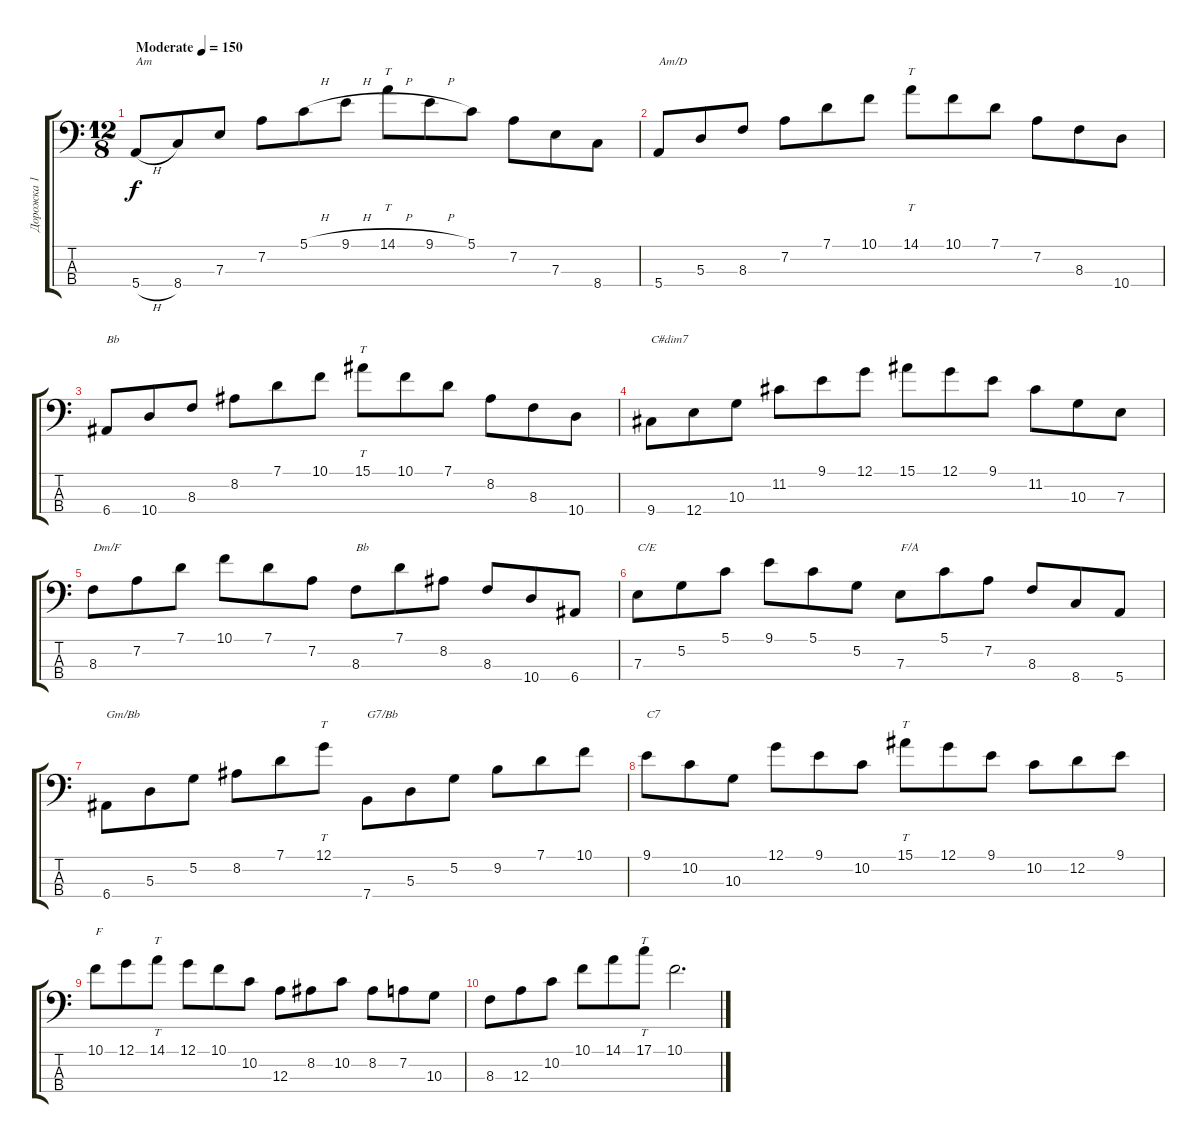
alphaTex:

\track ("Дорожка 1" "Дорожка 1") {instrument synthbass2}
\staff {score tabs}
\tuning (G2 D2 A1 E1) {hide}
\ts (12 8)
\tempo (150 "Moderate")
\clef f4
\ks c
5.4{h}.8{txt "Am" dy f instrument synthbass2} 8.4.8 7.3.8 7.2.8 5.1{h}.8 9.1{h}.8 14.1{h}.8{tt} 9.1{h}.8 5.1.8 7.2.8 7.3.8 8.4.8 |
5.4.8{txt "Am/D"} 5.3.8 8.3.8 7.2.8 7.1.8 10.1.8 14.1.8{tt} 10.1.8 7.1.8 7.2.8 8.3.8 10.4.8 |
6.4.8{txt "Bb"} 10.4.8 8.3.8 8.2.8 7.1.8 10.1.8 15.1.8{tt} 10.1.8 7.1.8 8.2.8 8.3.8 10.4.8 |
9.4.8{txt "C#dim7"} 12.4.8 10.3.8 11.2.8 9.1.8 12.1.8 15.1.8 12.1.8 9.1.8 11.2.8 10.3.8 7.3.8 |
8.3.8{txt "Dm/F"} 7.2.8 7.1.8 10.1.8 7.1.8 7.2.8 8.3.8{txt "Bb"} 7.1.8 8.2.8 8.3.8 10.4.8 6.4.8 |
7.3.8{txt "C/E"} 5.2.8 5.1.8 9.1.8 5.1.8 5.2.8 7.3.8{txt "F/A"} 5.1.8 7.2.8 8.3.8 8.4.8 5.4.8 |
6.4.8{txt "Gm/Bb"} 5.3.8 5.2.8 8.2.8 7.1.8 12.1.8{tt} 7.4.8{txt "G7/Bb"} 5.3.8 5.2.8 9.2.8 7.1.8 10.1.8 |
9.1.8{txt "C7"} 10.2.8 10.3.8 12.1.8 9.1.8 10.2.8 15.1.8{tt} 12.1.8 9.1.8 10.2.8 12.2.8 9.1.8 |
10.1.8{txt "F"} 12.1.8 14.1.8{tt} 12.1.8 10.1.8 10.2.8 12.3.8 8.2.8 10.2.8 8.2.8 7.2.8 10.3.8 |
8.3.8 12.3.8 10.2.8 10.1.8 14.1.8 17.1.8{tt} 10.1.2{d}
